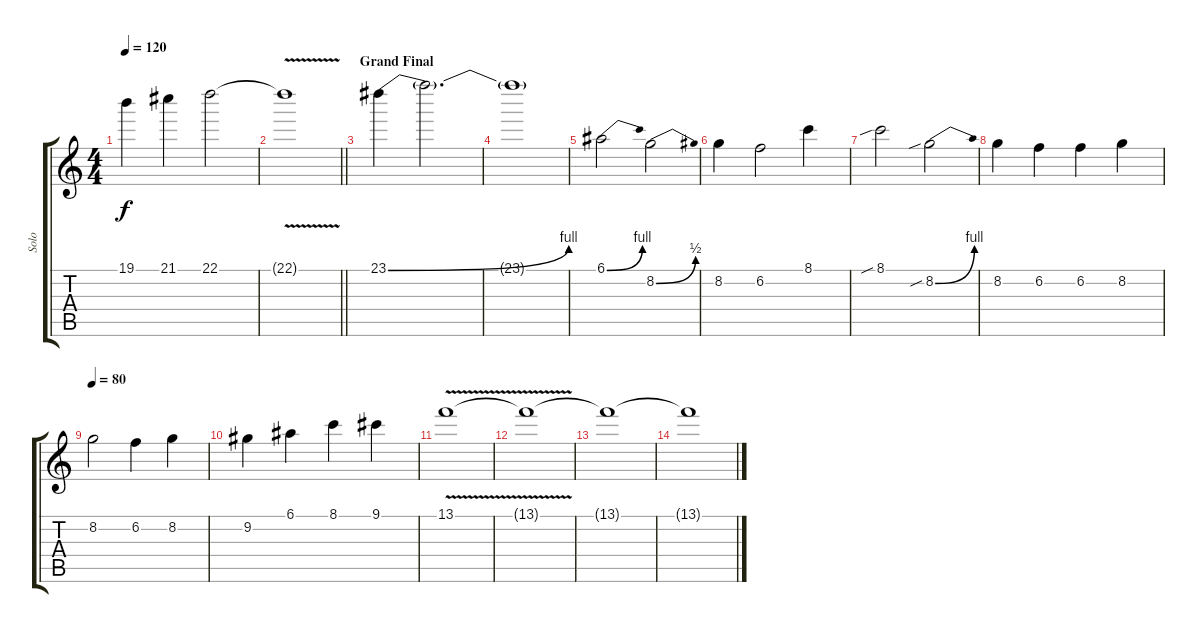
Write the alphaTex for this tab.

\track ("Solo" "Solo") {instrument distortionguitar}
\staff {score tabs}
\tuning (E4 B3 G3 D3 A2 E2) {hide}
\ts (4 4)
\tempo 120
\clef g2
\ks c
19.1.4{dy f} 21.1.4 22.1.2 |
\barLineRight lightlight
22.1{v t}.1 |
\section ("" "Grand Final")
23.1{be (bend 0 0 60 4)}.4 23.1{t}.2{d} |
23.1{t}.1 |
6.1{be (bend 0 0 60 4)}.2 8.2{be (bend 0 0 60 2)}.2 |
8.2.4 6.2.2 8.1.4 |
8.1{sib}.2 8.2{be (bend 0 0 60 4) sib}.2 |
8.2.4 6.2.4 6.2.4 8.2.4 |
\tempo 80
8.2.2 6.2.4 8.2.4 |
9.2.4 6.1.4 8.1.4 9.1.4 |
13.1{v}.1 |
13.1{t}.1 |
13.1{t}.1 |
13.1{t}.1
